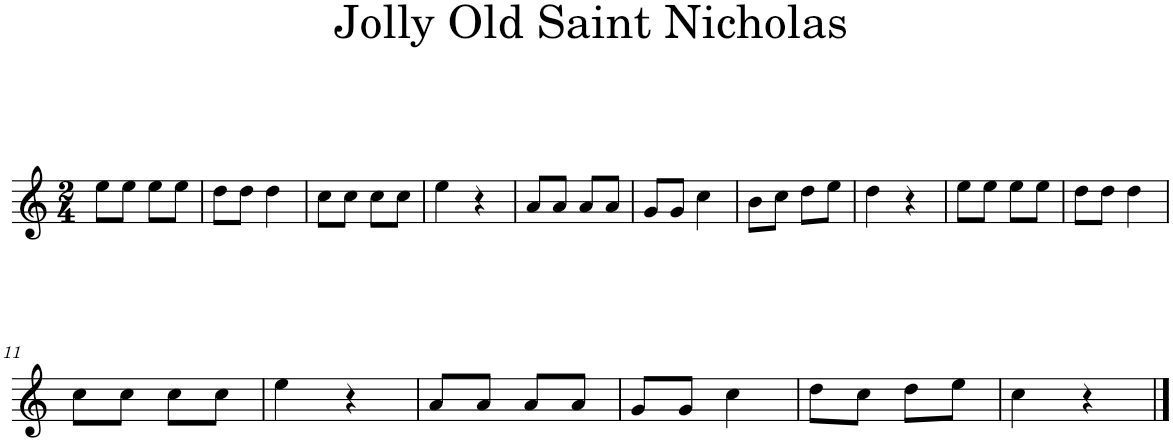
**kern
*part1
*staff1
*I"Piano
*I'Pno.
*clefG2
*k[]
*M2/4
=1
8ee\L
8ee\J
8ee\L
8ee\J
=2
8dd\L
8dd\J
4dd\
=3
8cc\L
8cc\J
8cc\L
8cc\J
=4
4ee\
4r
=5
8a/L
8a/J
8a/L
8a/J
=6
8g/L
8g/J
4cc\
=7
8b\L
8cc\J
8dd\L
8ee\J
=8
4dd\
4r
=9
8ee\L
8ee\J
8ee\L
8ee\J
=10
8dd\L
8dd\J
4dd\
!!LO:LB:g=z
=11
8cc\L
8cc\J
8cc\L
8cc\J
=12
4ee\
4r
=13
8a/L
8a/J
8a/L
8a/J
=14
8g/L
8g/J
4cc\
=15
8dd\L
8cc\J
8dd\L
8ee\J
=16
4cc\
4r
==
*-
